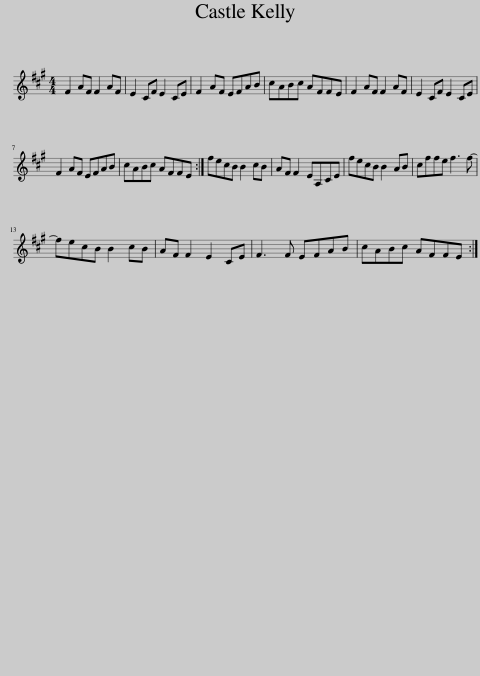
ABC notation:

X:1
L:1/8
M:4/4
I:linebreak $
K:A
V:1 treble
V:1
 F2 AF F2 AF | E2 CF E2 CE | F2 AF EFAB | cABc AFFE | F2 AF F2 AF | %5
 E2 CF E2 CE |$ F2 AF EFAB | cABc AFFE :| fecB B2 cB | AF F2 EA,CE | %10
 fecB B2 AB | cffe f3 f- |$ fecB B2 cB | AF F2 E2 CE | F3 F EFAB | %15
 cABc AFFE :| %16
